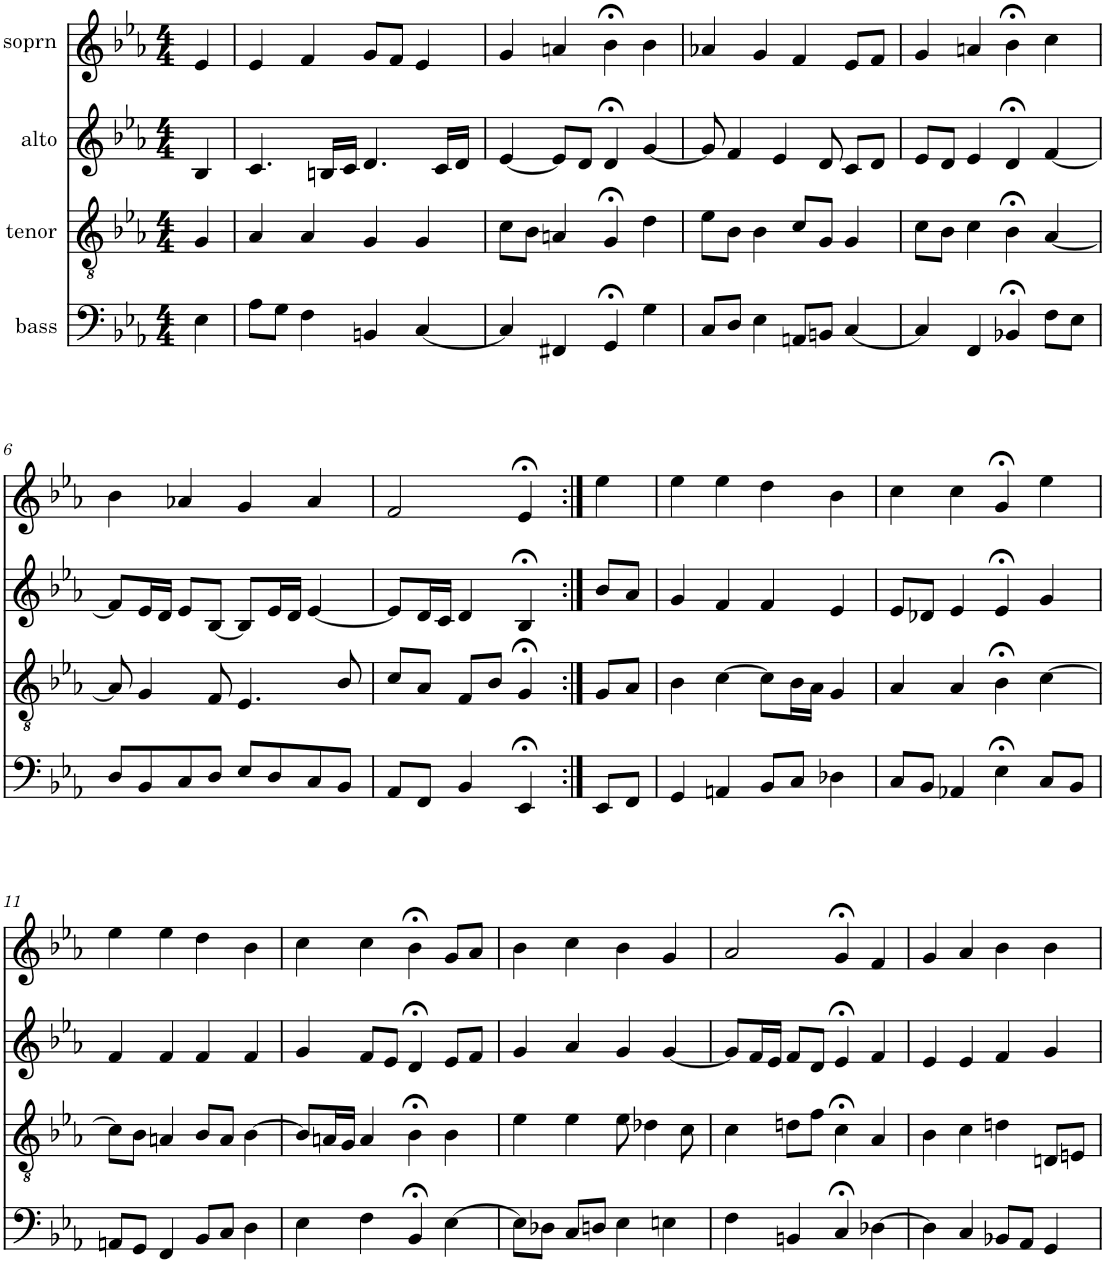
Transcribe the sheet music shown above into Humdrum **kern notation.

**kern	**kern	**kern	**kern
*part4	*part3	*part2	*part1
*staff4	*staff3	*staff2	*staff1
*I"bass	*I"tenor	*I"alto	*I"soprn
*clefF4	*clefGv2	*clefG2	*clefG2
*k[b-e-a-]	*k[b-e-a-]	*k[b-e-a-]	*k[b-e-a-]
*E-:	*E-:	*E-:	*E-:
*M4/4	*M4/4	*M4/4	*M4/4
=1	=1	=1	=1
4E-\	4G/	4B-/	4e-/
=2	=2	=2	=2
8A-\L	4A-/	4.c/	4e-/
8G\J	.	.	.
4F\	4A-/	.	4f/
.	.	16Bn/LL	.
.	.	16c/JJ	.
4BBn/	4G/	4.d/	8g/L
.	.	.	8f/J
[4C/	4G/	.	4e-/
.	.	16c/LL	.
.	.	16d/JJ	.
=3	=3	=3	=3
4C/]	8c\L	[4e-/	4g/
.	8B-\J	.	.
4FF#X/	4An/	8e-/L]	4an/
.	.	8d/J	.
4GG;</	4G;</	4d;</	4b-;<\
4G\	4d\	[4g/	4b-\
=4	=4	=4	=4
8C/L	8e-\L	8g/]	4a-X/
8D/J	8B-\J	4f/	.
4E-\	4B-\	.	4g/
.	.	4e-/	.
8AAn/L	8c/L	.	4f/
8BBn/J	8G/J	8d/	.
[4C/	4G/	8c/L	8e-/L
.	.	8d/J	8f/J
=5	=5	=5	=5
4C/]	8c\L	8e-/L	4g/
.	8B-\J	8d/J	.
4FF/	4c\	4e-/	4an/
4BB-X;</	4B-;<\	4d;</	4b-;<\
8F\L	[4A-/	[4f/	4cc\
8E-\J	.	.	.
!!LO:LB:g=z
=6	=6	=6	=6
8D/L	8A-/]	8f/L]	4b-\
8BB-/	4G/	16e-/L	.
.	.	16d/JJ	.
8C/	.	8e-/L	4a-X/
8D/J	8F/	[8B-/J	.
8E-/L	4.E-/	8B-/L]	4g/
8D/	.	16e-/L	.
.	.	16d/JJ	.
8C/	.	[4e-/	4a-/
8BB-/J	8B-/	.	.
=7	=7	=7	=7
8AA-/L	8c/L	8e-/L]	2f/
8FF/J	8A-/J	16d/L	.
.	.	16c/JJ	.
4BB-/	8F/L	4d/	.
.	8B-/J	.	.
4EE-;</	4G;</	4B-;</	4e-;</
=8:|!	=8:|!	=8:|!	=8:|!
8EE-/L	8G/L	8b-/L	4ee-\
8FF/J	8A-/J	8a-/J	.
=9	=9	=9	=9
4GG/	4B-\	4g/	4ee-\
4AAn/	[4c\	4f/	4ee-\
8BB-/L	8c\L]	4f/	4dd\
8C/J	16B-\L	.	.
.	16A-\JJ	.	.
4D-X\	4G/	4e-/	4b-\
=10	=10	=10	=10
8C/L	4A-/	8e-/L	4cc\
8BB-/J	.	8d-X/J	.
4AA-X/	4A-/	4e-/	4cc\
4E-;<\	4B-;<\	4e-;</	4g;</
8C/L	[4c\	4g/	4ee-\
8BB-/J	.	.	.
!!LO:LB:g=z
=11	=11	=11	=11
8AAn/L	8c\L]	4f/	4ee-\
8GG/J	8B-\J	.	.
4FF/	4An/	4f/	4ee-\
8BB-/L	8B-/L	4f/	4dd\
8C/J	8A/J	.	.
4D\	[4B-\	4f/	4b-\
=12	=12	=12	=12
4E-\	8B-/L]	4g/	4cc\
.	16An/L	.	.
.	16G/JJ	.	.
4F\	4A/	8f/L	4cc\
.	.	8e-/J	.
4BB-;</	4B-;<\	4d;</	4b-;<\
[4E-\	4B-\	8e-/L	8g/L
.	.	8f/J	8a-/J
=13	=13	=13	=13
8E-\L]	4e-\	4g/	4b-\
8D-X\J	.	.	.
8C/L	4e-\	4a-/	4cc\
8Dn/J	.	.	.
4E-\	8e-\	4g/	4b-\
.	4d-X\	.	.
4En\	.	[4g/	4g/
.	8c\	.	.
=14	=14	=14	=14
4F\	4c\	8g/L]	2a-/
.	.	16f/L	.
.	.	16e-/JJ	.
4BBn/	8dn\L	8f/L	.
.	8f\J	8d/J	.
4C;</	4c;<\	4e-;</	4g;</
[4D-X\	4A-/	4f/	4f/
=15	=15	=15	=15
4D-\]	4B-\	4e-/	4g/
4C/	4c\	4e-/	4a-/
8BB-X/L	4dn\	4f/	4b-\
8AA-/J	.	.	.
4GG/	8Dn/L	4g/	4b-\
.	8En/J	.	.
=	=	=	=
*-	*-	*-	*-
